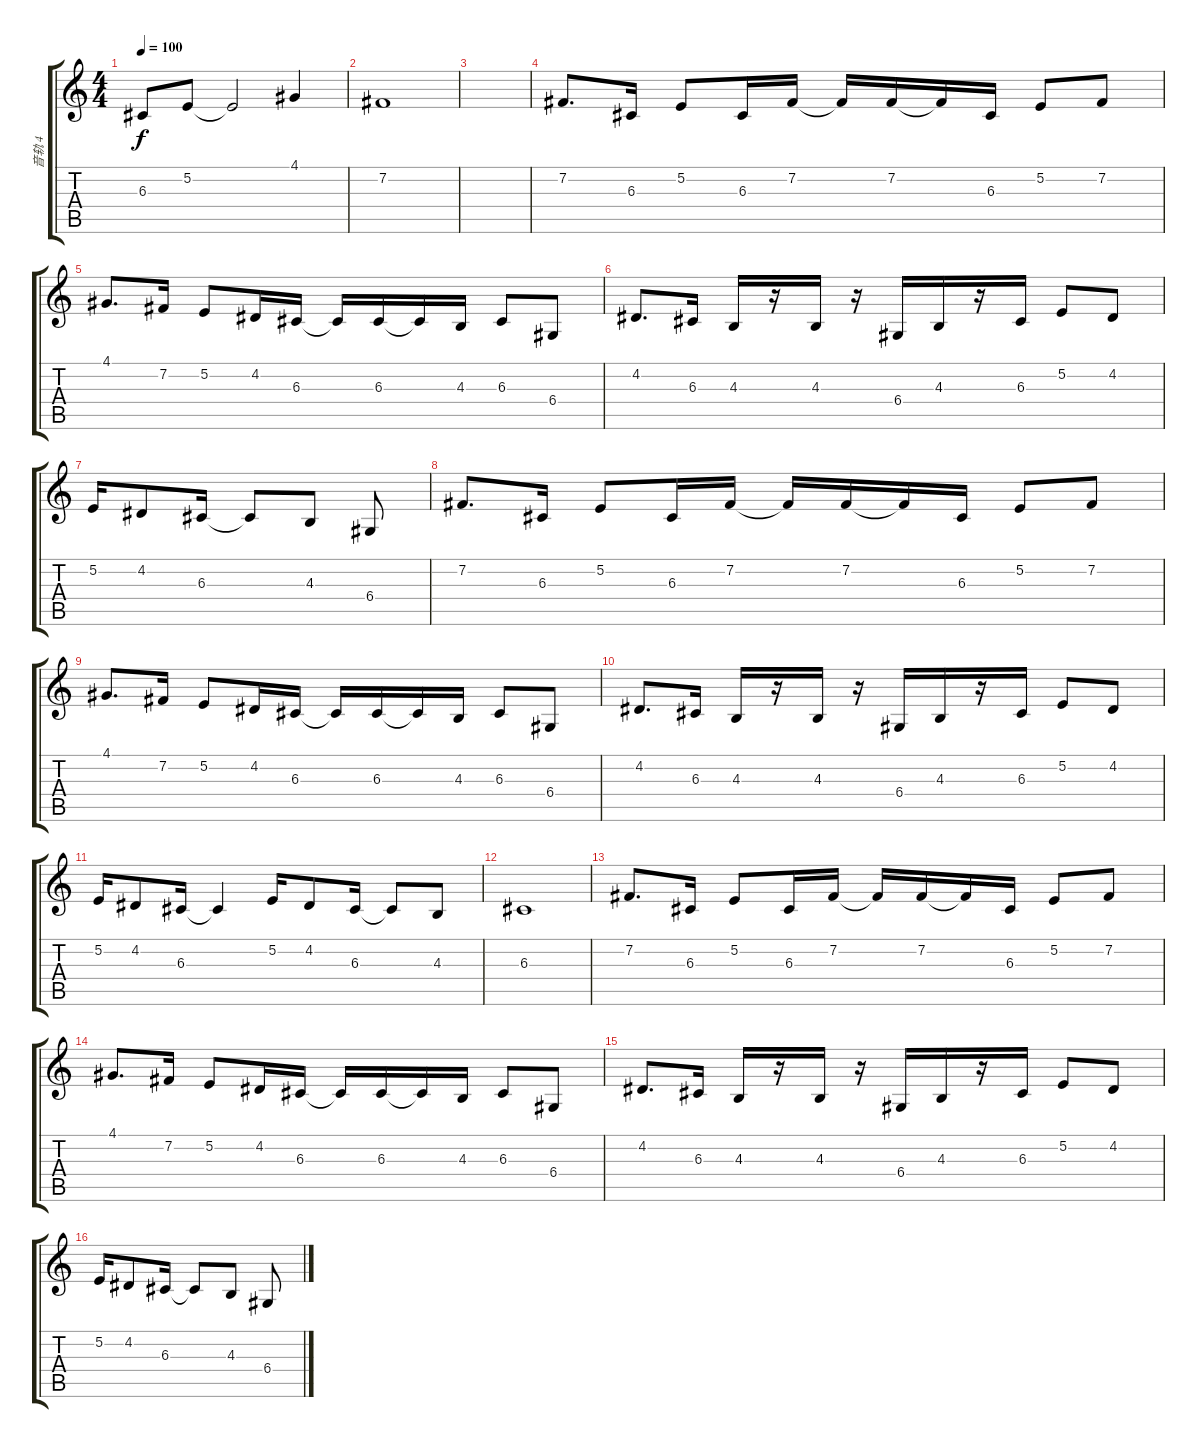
\track ("音轨 4" "音轨 4") {instrument synthvoice}
\staff {score tabs}
\tuning (E4 B3 G3 D3 A2 E2) {hide}
\ts (4 4)
\tempo 100
\clef g2
\ks c
6.3.8{dy f} 5.2.8 5.2{t}.2 4.1.4 |
7.2.1 |
|
7.2.8{d} 6.3.16 5.2.8 6.3.16 7.2.16 7.2{t}.16 7.2.16 7.2{t}.16 6.3.16 5.2.8 7.2.8 |
4.1.8{d} 7.2.16 5.2.8 4.2.16 6.3.16 6.3{t}.16 6.3.16 6.3{t}.16 4.3.16 6.3.8 6.4.8 |
4.2.8{d} 6.3.16 4.3.16 r.16 4.3.16 r.16 6.4.16 4.3.16 r.16 6.3.16 5.2.8 4.2.8 |
5.2.16 4.2.8 6.3.16 6.3{t}.8 4.3.8 6.4.8 |
7.2.8{d} 6.3.16 5.2.8 6.3.16 7.2.16 7.2{t}.16 7.2.16 7.2{t}.16 6.3.16 5.2.8 7.2.8 |
4.1.8{d} 7.2.16 5.2.8 4.2.16 6.3.16 6.3{t}.16 6.3.16 6.3{t}.16 4.3.16 6.3.8 6.4.8 |
4.2.8{d} 6.3.16 4.3.16 r.16 4.3.16 r.16 6.4.16 4.3.16 r.16 6.3.16 5.2.8 4.2.8 |
5.2.16 4.2.8 6.3.16 6.3{t}.4 5.2.16 4.2.8 6.3.16 6.3{t}.8 4.3.8 |
6.3.1 |
7.2.8{d} 6.3.16 5.2.8 6.3.16 7.2.16 7.2{t}.16 7.2.16 7.2{t}.16 6.3.16 5.2.8 7.2.8 |
4.1.8{d} 7.2.16 5.2.8 4.2.16 6.3.16 6.3{t}.16 6.3.16 6.3{t}.16 4.3.16 6.3.8 6.4.8 |
4.2.8{d} 6.3.16 4.3.16 r.16 4.3.16 r.16 6.4.16 4.3.16 r.16 6.3.16 5.2.8 4.2.8 |
5.2.16 4.2.8 6.3.16 6.3{t}.8 4.3.8 6.4.8
